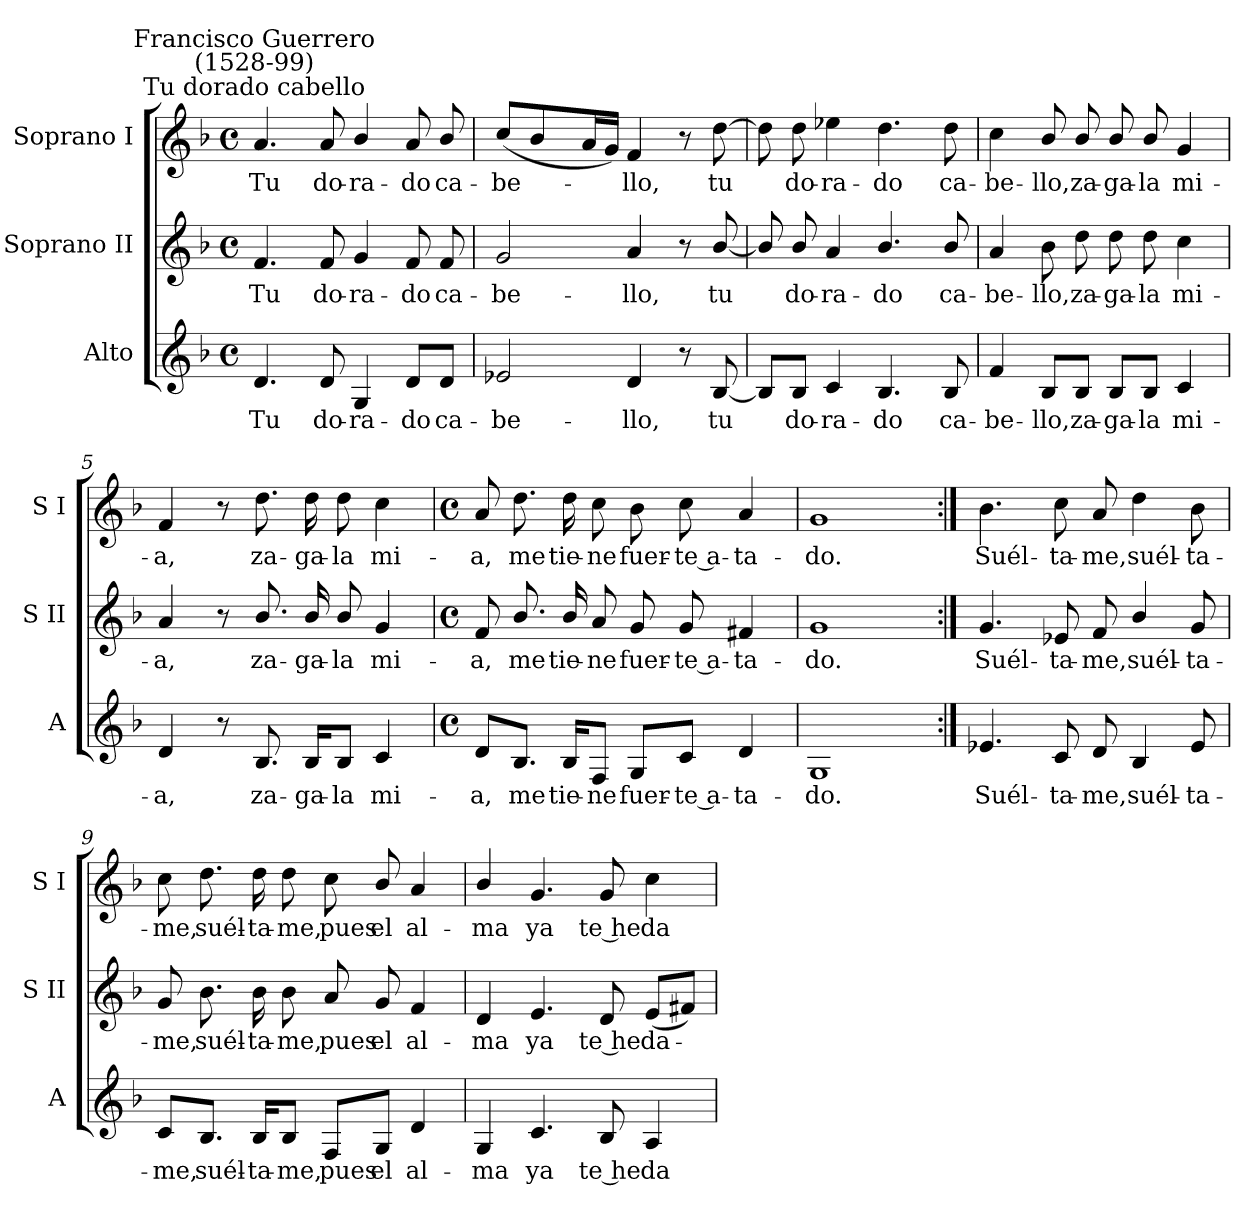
**kern	**text	**kern	**text	**kern	**text
*part3	*part3	*part2	*part2	*part1	*part1
*staff3	*staff3	*staff2	*staff2	*staff1	*staff1
*I"Alto	*	*I"Soprano II	*	*I"Soprano I	*
*I'A	*	*I'S II	*	*I'S I	*
*clefG2	*	*clefG2	*	*clefG2	*
*k[b-]	*	*k[b-]	*	*k[b-]	*
*F:	*	*F:	*	*F:	*
*M4/4	*	*M4/4	*	*M4/4	*
*met(c)	*	*met(c)	*	*met(c)	*
=1	=1	=1	=1	=1	=1
!	!	!	!	!LO:TX:a:cj:t=Tu dorado cabello	!
!	!	!	!	!LO:TX:a:cj:t=Francisco Guerrero\n(1528-99)	!
!	!LO:LY:b	!	!LO:LY:b	!	!LO:LY:b
4.d	Tu	4.f	Tu	4.a	Tu
!	!LO:LY:b	!	!LO:LY:b	!	!LO:LY:b
8d	do-	8f	do-	8a	do-
!	!LO:LY:b	!	!LO:LY:b	!	!LO:LY:b
4G	-ra-	4g	-ra-	4b-/	-ra-
!	!LO:LY:b	!	!LO:LY:b	!	!LO:LY:b
8d/L	-do	8f	-do	8a	-do
!	!LO:LY:b	!	!LO:LY:b	!	!LO:LY:b
8d/J	ca-	8f	ca-	8b-/	ca-
=2	=2	=2	=2	=2	=2
!	!LO:LY:b	!	!LO:LY:b	!	!LO:LY:b
2e-X	-be-	2g	-be-	(<8ccL	-be-
.	.	.	.	4b-/	.
.	.	.	.	16aL	.
.	.	.	.	16gJJ)	.
!	!LO:LY:b	!	!LO:LY:b	!	!LO:LY:b
4d	-llo,	4a	-llo,	4f	-llo,
8r	.	8r	.	8r	.
!	!LO:LY:b	!	!LO:LY:b	!	!LO:LY:b
[8B-	tu	[8b-/	tu	[8dd	tu
=3	=3	=3	=3	=3	=3
8B-/L]	.	8b-/]	.	8dd]	.
!	!LO:LY:b	!	!LO:LY:b	!	!LO:LY:b
8B-/J	do-	8b-/	do-	8dd	do-
!	!LO:LY:b	!	!LO:LY:b	!	!LO:LY:b
4c	-ra-	4a	-ra-	4ee-X	-ra-
!	!LO:LY:b	!	!LO:LY:b	!	!LO:LY:b
4.B-	-do	4.b-/	-do	4.dd	-do
!	!LO:LY:b	!	!LO:LY:b	!	!LO:LY:b
8B-	ca-	8b-/	ca-	8dd	ca-
=4	=4	=4	=4	=4	=4
!	!LO:LY:b	!	!LO:LY:b	!	!LO:LY:b
4f	-be-	4a	-be-	4cc	-be-
!	!LO:LY:b	!	!LO:LY:b	!	!LO:LY:b
8B-/L	-llo,	8b-	-llo,	8b-/	-llo,
!	!LO:LY:b	!	!LO:LY:b	!	!LO:LY:b
8B-/J	za-	8dd	za-	8b-/	za-
!	!LO:LY:b	!	!LO:LY:b	!	!LO:LY:b
8B-/L	-ga-	8dd	-ga-	8b-/	-ga-
!	!LO:LY:b	!	!LO:LY:b	!	!LO:LY:b
8B-/J	-la	8dd	-la	8b-/	-la
!	!LO:LY:b	!	!LO:LY:b	!	!LO:LY:b
4c	mi-	4cc	mi-	4g	mi-
=5	=5	=5	=5	=5	=5
!	!LO:LY:b	!	!LO:LY:b	!	!LO:LY:b
4d	-a,	4a	-a,	4f	-a,
8r	.	8r	.	8r	.
!	!LO:LY:b	!	!LO:LY:b	!	!LO:LY:b
8.B-	za-	8.b-/	za-	8.dd	za-
!	!LO:LY:b	!	!LO:LY:b	!	!LO:LY:b
16B-/KL	-ga-	16b-/	-ga-	16dd	-ga-
!	!LO:LY:b	!	!LO:LY:b	!	!LO:LY:b
8B-/J	-la	8b-/	-la	8dd	-la
!	!LO:LY:b	!	!LO:LY:b	!	!LO:LY:b
4c	mi-	4g	mi-	4cc	mi-
!!LO:LB:g=z
=6	=6	=6	=6	=6	=6
*M4/4	*	*M4/4	*	*M4/4	*
*met(c)	*	*met(c)	*	*met(c)	*
!	!LO:LY:b	!	!LO:LY:b	!	!LO:LY:b
8d/L	-a,	8f	-a,	8a	-a,
!	!LO:LY:b	!	!LO:LY:b	!	!LO:LY:b
8.B-/J	me	8.b-/	me	8.dd	me
!	!LO:LY:b	!	!LO:LY:b	!	!LO:LY:b
16B-/KL	tie-	16b-/	tie-	16dd	tie-
!	!LO:LY:b	!	!LO:LY:b	!	!LO:LY:b
8F/J	-ne	8a	-ne	8cc	-ne
!	!LO:LY:b	!	!LO:LY:b	!	!LO:LY:b
8G/L	fuer-	8g	fuer-	8b-	fuer-
!	!LO:LY:b	!	!LO:LY:b	!	!LO:LY:b
8c/J	-te a-	8g	-te a-	8cc	-te a-
!	!LO:LY:b	!	!LO:LY:b	!	!LO:LY:b
4d	-ta-	4f#X	-ta-	4a	-ta-
=7	=7	=7	=7	=7	=7
!	!LO:LY:b	!	!LO:LY:b	!	!LO:LY:b
1G	-do.	1g	-do.	1g	-do.
=8:|!	=8:|!	=8:|!	=8:|!	=8:|!	=8:|!
!	!LO:LY:b	!	!LO:LY:b	!	!LO:LY:b
4.e-X	Suél-	4.g	Suél-	4.b-	Suél-
!	!LO:LY:b	!	!LO:LY:b	!	!LO:LY:b
8c	-ta-	8e-X	-ta-	8cc	-ta-
!	!LO:LY:b	!	!LO:LY:b	!	!LO:LY:b
8d	-me,	8f	-me,	8a	-me,
!	!LO:LY:b	!	!LO:LY:b	!	!LO:LY:b
4B-	suél-	4b-/	suél-	4dd	suél-
!	!LO:LY:b	!	!LO:LY:b	!	!LO:LY:b
8e-	-ta-	8g	-ta-	8b-	-ta-
=9	=9	=9	=9	=9	=9
!	!LO:LY:b	!	!LO:LY:b	!	!LO:LY:b
8c/L	-me,	8g	-me,	8cc	-me,
!	!LO:LY:b	!	!LO:LY:b	!	!LO:LY:b
8.B-/J	suél-	8.b-	suél-	8.dd	suél-
!	!LO:LY:b	!	!LO:LY:b	!	!LO:LY:b
16B-/KL	-ta-	16b-	-ta-	16dd	-ta-
!	!LO:LY:b	!	!LO:LY:b	!	!LO:LY:b
8B-/J	-me,	8b-	-me,	8dd	-me,
!	!LO:LY:b	!	!LO:LY:b	!	!LO:LY:b
8F/L	pues	8a	pues	8cc	pues
!	!LO:LY:b	!	!LO:LY:b	!	!LO:LY:b
8G/J	el	8g	el	8b-/	el
!	!LO:LY:b	!	!LO:LY:b	!	!LO:LY:b
4d	al-	4f	al-	4a	al-
=10	=10	=10	=10	=10	=10
!	!LO:LY:b	!	!LO:LY:b	!	!LO:LY:b
4G	-ma	4d	-ma	4b-/	-ma
!	!LO:LY:b	!	!LO:LY:b	!	!LO:LY:b
4.c	ya	4.e	ya	4.g	ya
!	!LO:LY:b	!	!LO:LY:b	!	!LO:LY:b
8B-	te he	8d	te he	8g	te he
!	!LO:LY:b	!	!LO:LY:b	!	!LO:LY:b
4A	da-	(<8eL	da-	4cc	da-
.	.	8f#XJ)	.	.	.
=	=	=	=	=	=
*-	*-	*-	*-	*-	*-
